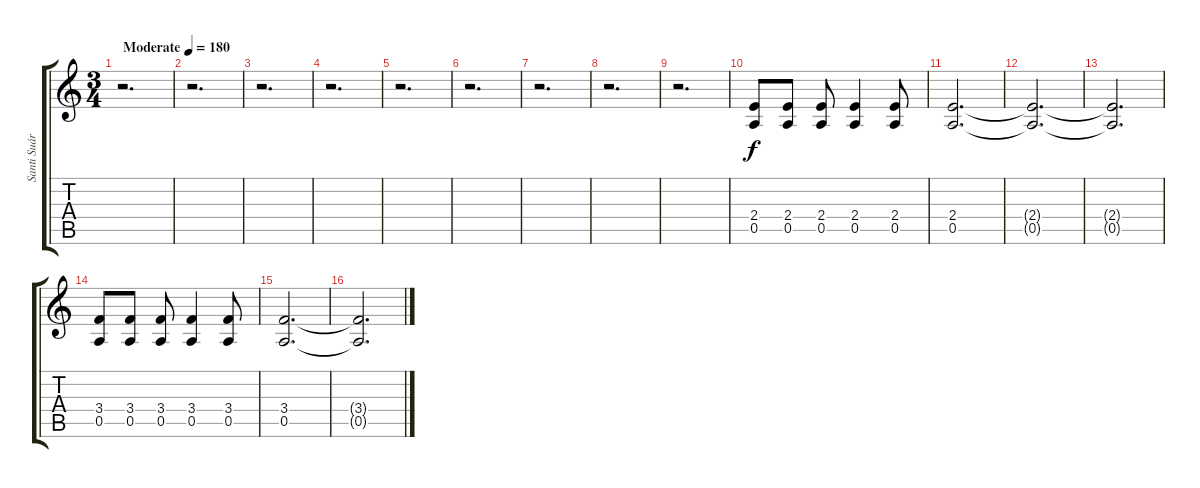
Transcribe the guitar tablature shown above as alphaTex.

\track ("Santi Suárez" "Santi Suár") {instrument acousticguitarsteel}
\staff {score tabs}
\tuning (E4 B3 G3 D3 A2 E2) {hide}
\ts (3 4)
\tempo (180 "Moderate")
\clef g2
\ks c
r.2{d dy f instrument acousticguitarsteel} |
r.2{d} |
r.2{d} |
r.2{d} |
r.2{d} |
r.2{d} |
r.2{d} |
r.2{d} |
r.2{d} |
(2.4 0.5).8 (2.4 0.5).8 (2.4 0.5).8 (2.4 0.5).4 (2.4 0.5).8 |
(2.4 0.5).2{d} |
(2.4{t} 0.5{t}).2{d} |
(2.4{t} 0.5{t}).2{d} |
(3.4 0.5).8 (3.4 0.5).8 (3.4 0.5).8 (3.4 0.5).4 (3.4 0.5).8 |
(3.4 0.5).2{d} |
(3.4{t} 0.5{t}).2{d}
